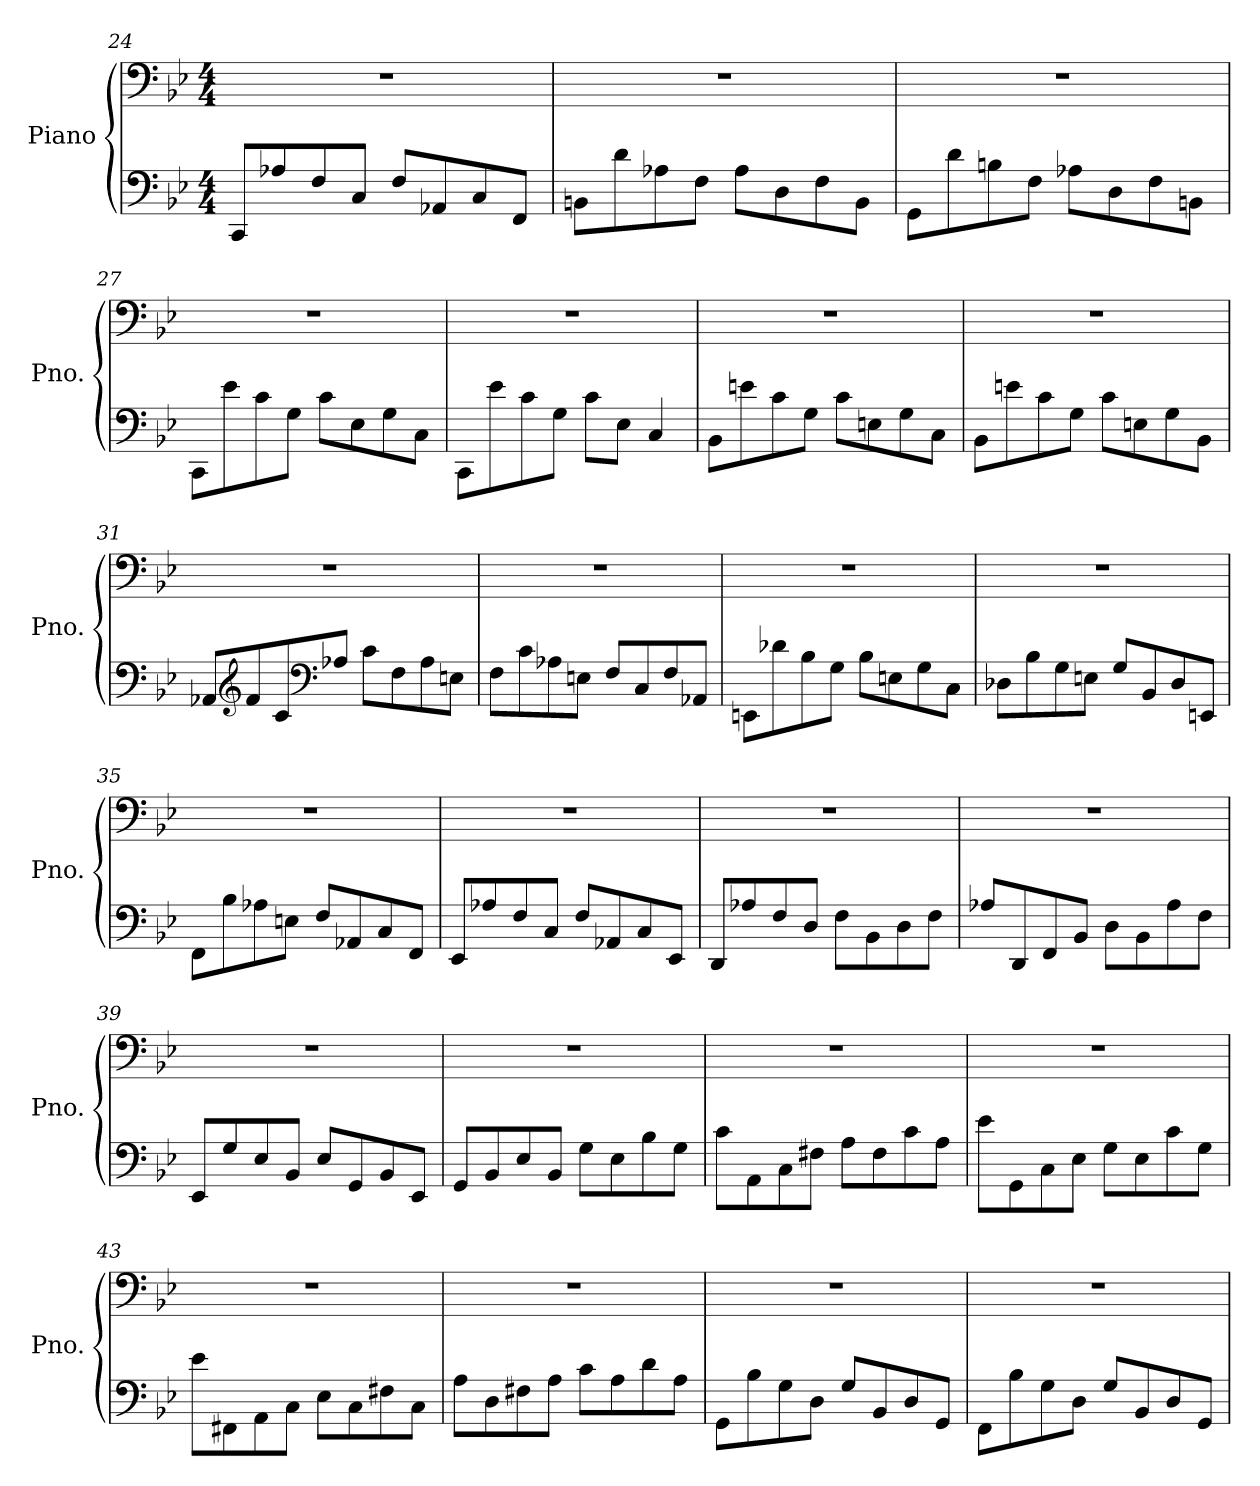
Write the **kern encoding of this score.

**kern	**kern
*part1	*part1
*staff2	*staff1
*I"Piano	*
*I'Pno.	*
*clefF4	*clefF4
*k[b-e-]	*k[b-e-]
*M4/4	*M4/4
=24	=24
8CC/L	1r
8A-X/	.
8F/	.
8C/J	.
8F/L	.
8AA-X/	.
8C/	.
8FF/J	.
=25	=25
8BBn\L	1r
8d\	.
8A-X\	.
8F\J	.
8A-\L	.
8D\	.
8F\	.
8BB\J	.
!!LO:PB:g=z
=26	=26
8GG\L	1r
8d\	.
8Bn\	.
8F\J	.
8A-X\L	.
8D\	.
8F\	.
8BBn\J	.
=27	=27
8CC\L	1r
8e-\	.
8c\	.
8G\J	.
8c\L	.
8E-\	.
8G\	.
8C\J	.
=28	=28
8CC\L	1r
8e-\	.
8c\	.
8G\J	.
8c\L	.
8E-\J	.
4C/	.
=29	=29
8BB-\L	1r
8en\	.
8c\	.
8G\J	.
8c\L	.
8En\	.
8G\	.
8C\J	.
!!LO:LB:g=z
=30	=30
8BB-\L	1r
8en\	.
8c\	.
8G\J	.
8c\L	.
8En\	.
8G\	.
8BB-\J	.
=31	=31
8AA-X/L	1r
*clefG2	*
8f/	.
8c/	.
*clefF4	*
8A-X/J	.
8c\L	.
8F\	.
8A-\	.
8En\J	.
=32	=32
8F\L	1r
8c\	.
8A-X\	.
8En\J	.
8F/L	.
8C/	.
8F/	.
8AA-X/J	.
=33	=33
8EEn\L	1r
8d-X\	.
8B-\	.
8G\J	.
8B-\L	.
8En\	.
8G\	.
8C\J	.
!!LO:LB:g=z
=34	=34
8D-X\L	1r
8B-\	.
8G\	.
8En\J	.
8G/L	.
8BB-/	.
8D-/	.
8EEn/J	.
=35	=35
8FF\L	1r
8B-\	.
8A-X\	.
8En\J	.
8F/L	.
8AA-X/	.
8C/	.
8FF/J	.
=36	=36
8EE-/L	1r
8A-X/	.
8F/	.
8C/J	.
8F/L	.
8AA-X/	.
8C/	.
8EE-/J	.
=37	=37
8DD/L	1r
8A-X/	.
8F/	.
8D/J	.
8F\L	.
8BB-\	.
8D\	.
8F\J	.
!!LO:LB:g=z
=38	=38
8A-X/L	1r
8DD/	.
8FF/	.
8BB-/J	.
8D\L	.
8BB-\	.
8A-\	.
8F\J	.
=39	=39
8EE-/L	1r
8G/	.
8E-/	.
8BB-/J	.
8E-/L	.
8GG/	.
8BB-/	.
8EE-/J	.
=40	=40
8GG/L	1r
8BB-/	.
8E-/	.
8BB-/J	.
8G\L	.
8E-\	.
8B-\	.
8G\J	.
=41	=41
8c\L	1r
8AA\	.
8C\	.
8F#X\J	.
8A\L	.
8F#\	.
8c\	.
8A\J	.
=42	=42
8e-\L	1r
8GG\	.
8C\	.
8E-\J	.
8G\L	.
8E-\	.
8c\	.
8G\J	.
!!LO:LB:g=z
=43	=43
8e-\L	1r
8FF#X\	.
8AA\	.
8C\J	.
8E-\L	.
8C\	.
8F#X\	.
8C\J	.
=44	=44
8A\L	1r
8D\	.
8F#X\	.
8A\J	.
8c\L	.
8A\	.
8d\	.
8A\J	.
=45	=45
8GG\L	1r
8B-\	.
8G\	.
8D\J	.
8G/L	.
8BB-/	.
8D/	.
8GG/J	.
=46	=46
8FF\L	1r
8B-\	.
8G\	.
8D\J	.
8G/L	.
8BB-/	.
8D/	.
8GG/J	.
=	=
*-	*-
